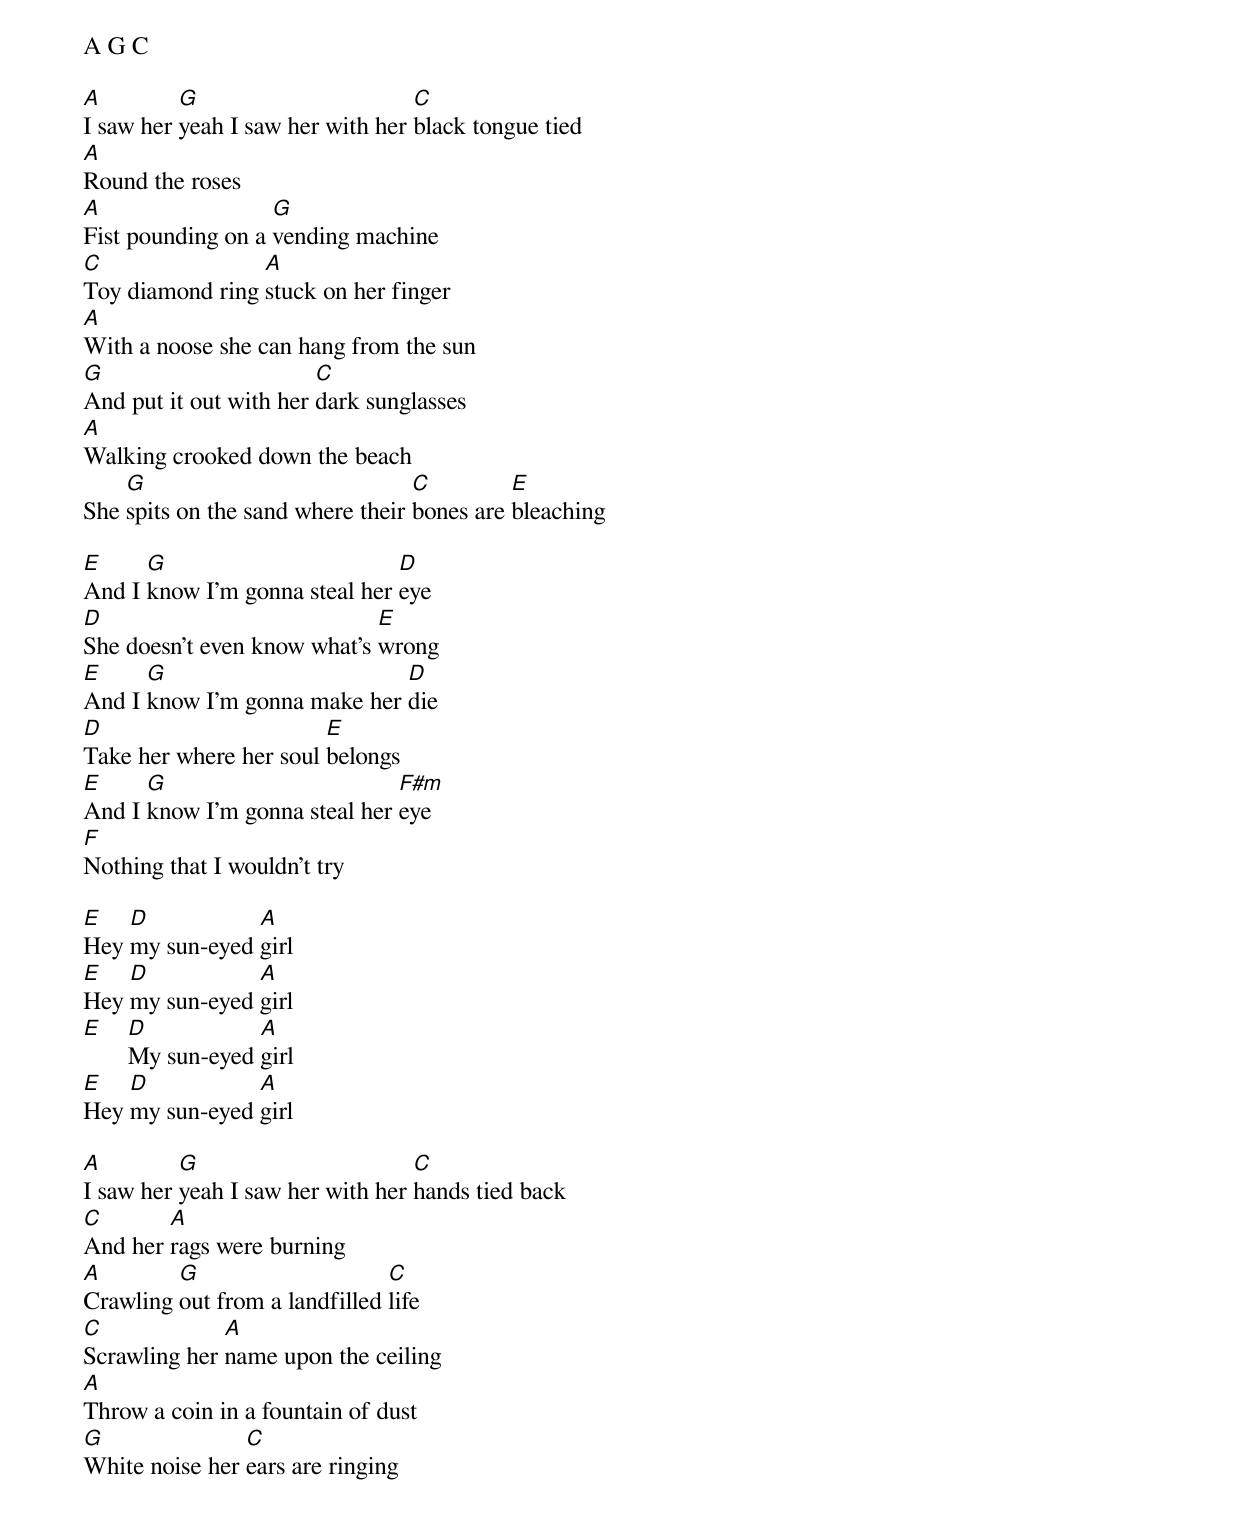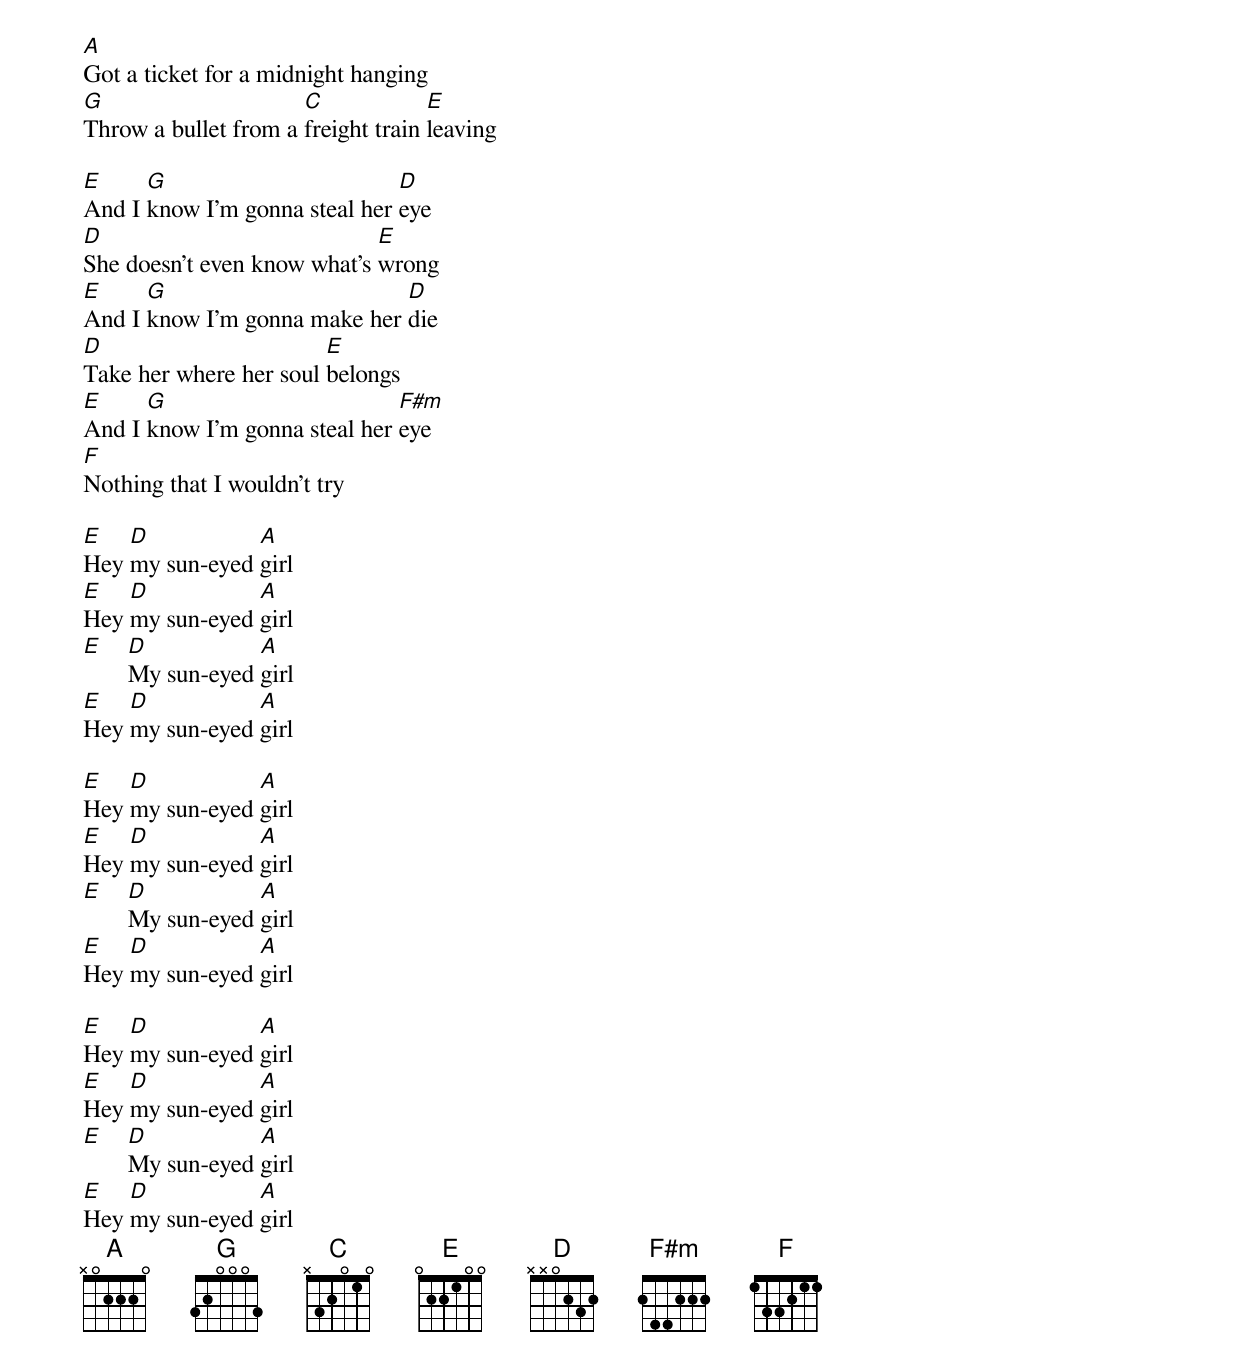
A G C

A         G                       C
I saw her yeah I saw her with her black tongue tied
A
Round the roses
A                  G
Fist pounding on a vending machine
C                A
Toy diamond ring stuck on her finger
A
With a noose she can hang from the sun
G                       C
And put it out with her dark sunglasses
A
Walking crooked down the beach
    G                             C         E
She spits on the sand where their bones are bleaching

E     G                        D
And I know I'm gonna steal her eye
D                            E
She doesn't even know what's wrong
E     G                       D
And I know I'm gonna make her die
D                       E
Take her where her soul belongs
E     G                        F#m
And I know I'm gonna steal her eye
F
Nothing that I wouldn't try

E   D           A
Hey my sun-eyed girl
E   D           A
Hey my sun-eyed girl
E   D           A
    My sun-eyed girl
E   D           A
Hey my sun-eyed girl

A         G                       C
I saw her yeah I saw her with her hands tied back
C       A
And her rags were burning
A        G                     C
Crawling out from a landfilled life
C             A
Scrawling her name upon the ceiling
A
Throw a coin in a fountain of dust
G               C
White noise her ears are ringing
A
Got a ticket for a midnight hanging
G                     C             E
Throw a bullet from a freight train leaving

E     G                        D
And I know I'm gonna steal her eye
D                            E
She doesn't even know what's wrong
E     G                       D
And I know I'm gonna make her die
D                       E
Take her where her soul belongs
E     G                        F#m
And I know I'm gonna steal her eye
F
Nothing that I wouldn't try

E   D           A
Hey my sun-eyed girl
E   D           A
Hey my sun-eyed girl
E   D           A
    My sun-eyed girl
E   D           A
Hey my sun-eyed girl

E   D           A
Hey my sun-eyed girl
E   D           A
Hey my sun-eyed girl
E   D           A
    My sun-eyed girl
E   D           A
Hey my sun-eyed girl

E   D           A
Hey my sun-eyed girl
E   D           A
Hey my sun-eyed girl
E   D           A
    My sun-eyed girl
E   D           A
Hey my sun-eyed girl
